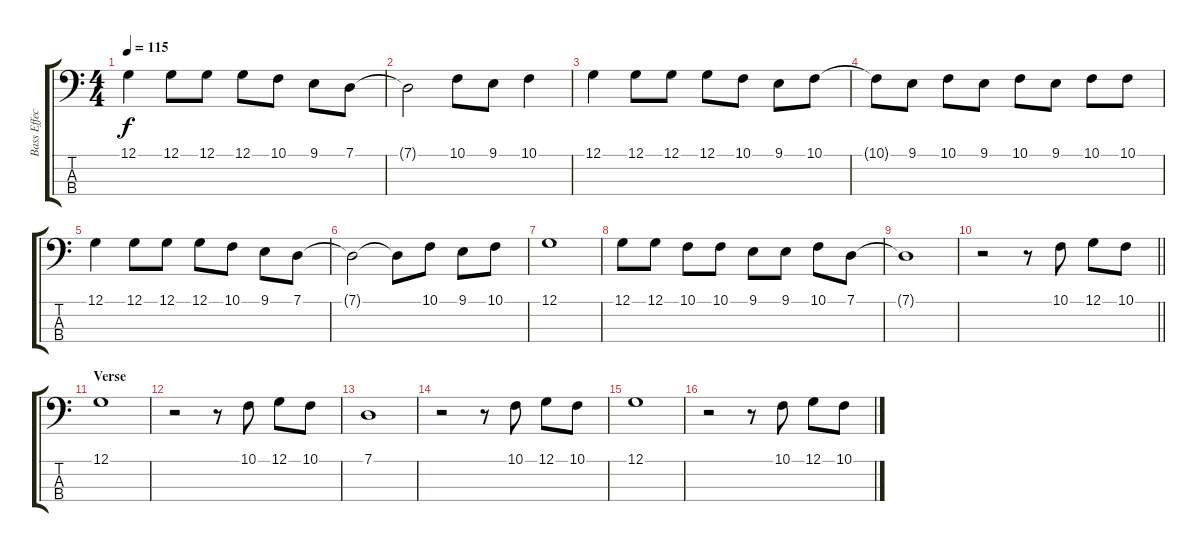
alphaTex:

\track ("Bass Effect 2" "Bass Effec") {instrument lead5charang}
\staff {score tabs}
\tuning (G2 D2 A1 E1) {hide}
\ts (4 4)
\tempo 115
\clef f4
\ks c
12.1.4{dy f} 12.1.8 12.1.8 12.1.8 10.1.8 9.1.8 7.1.8 |
7.1{t}.2 10.1.8 9.1.8 10.1.4 |
12.1.4 12.1.8 12.1.8 12.1.8 10.1.8 9.1.8 10.1.8 |
10.1{t}.8 9.1.8 10.1.8 9.1.8 10.1.8 9.1.8 10.1.8 10.1.8 |
12.1.4 12.1.8 12.1.8 12.1.8 10.1.8 9.1.8 7.1.8 |
7.1{t}.2 7.1{t}.8 10.1.8 9.1.8 10.1.8 |
12.1.1 |
12.1.8 12.1.8 10.1.8 10.1.8 9.1.8 9.1.8 10.1.8 7.1.8 |
7.1{t}.1 |
\barLineRight lightlight
r.2 r.8 10.1.8 12.1.8 10.1.8 |
\section ("" "Verse")
12.1.1 |
r.2 r.8 10.1.8 12.1.8 10.1.8 |
7.1.1 |
r.2 r.8 10.1.8 12.1.8 10.1.8 |
12.1.1 |
r.2 r.8 10.1.8 12.1.8 10.1.8
